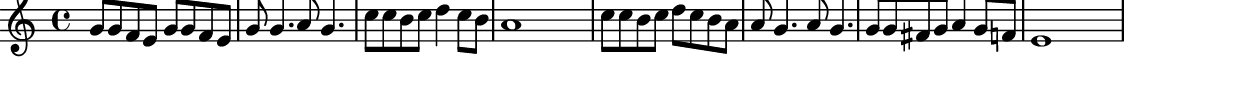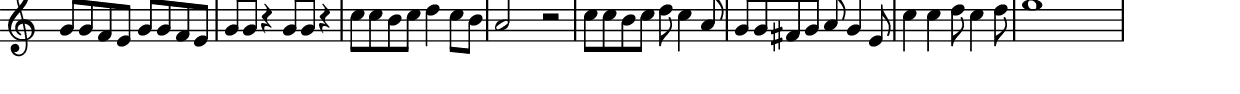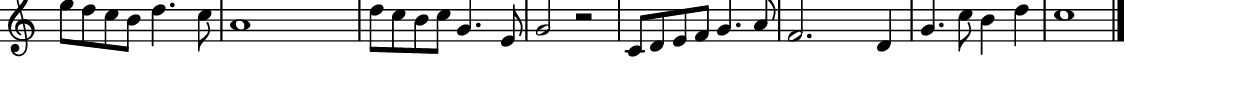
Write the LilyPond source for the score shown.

% MusicXML to Lilypond converter by Kovi

szovegAAA = \lyricmode {  "Bu" -- "da" -- "pes" -- "ten" "hagy" -- "tam" "én" "a" "szí" -- "vem,"  \skip 4  \skip 4 "el" -- "ra" -- "bol" -- "ta" "tõ" -- "lem" "egy" "lány," "Az" -- "ó" -- "ta" "oly" "bá" -- "na" -- "tos" "a" "szí" -- "vem,"  \skip 4  \skip 4 "és" "az" "ar" -- "com" "oly" "ha" -- "lo" -- "vány." "Ha" "még" -- "egy" -- "szer" "Bu" -- "da" -- "pest" -- "re" "me" -- "gyek,"  \skip 4  \skip 4 "én" "a" "szí" -- "vem" "visz" -- "sza" "ve" -- "szem," "Meg" -- "ké" -- "rem," "hogy" "vi" -- "gyáz" -- "zon," "ke" -- "ve" -- "seb" -- "bet" "ci" -- "cáz" -- "zon," "é" -- "des" "sze" -- "rel" -- "me" -- "sem." "A" -- "mi" -- "kor" "az" "est" "le" -- "száll," "szí" -- "vünk" "csak" "egy" -- "más" -- "ra" "vár," "va" -- "la" -- "hol" "a" "kék" "Du" -- "nán" -- "ál" "csók" -- "ra" "vár" "egy" "lány."  }

% Analyzing...
% 1 parts
% 1 Staff
% forceBassClefActive = 
melody = {
% 111 notes in the part
% 1 voices

\new Staff
\new Voice {
% 111 notes
% 24 mesaures

\override Score.RehearsalMark #'break-visibility = #begin-of-line-invisible
% Measure 1
\clef "treble"
\key c \major
\time 4/4 
g'8 g'8 f'8 e'8 g'8 g'8 f'8 e'8 
% Measure 2
g'8 g'4. a'8 g'4. 
% Measure 3
c''8 c''8 b'8 c''8 d''4 c''8 b'8 
% Measure 4
a'1 
% Measure 5
c''8 c''8 b'8 c''8 d''8 c''8 b'8 a'8 
% Measure 6
a'8 g'4. a'8 g'4. 
% Measure 7
g'8 g'8 fis'8 g'8 a'4 g'8 f'8 
% Measure 8
e'1 
% Measure 9
\break
g'8 g'8 f'8 e'8 g'8 g'8 f'8 e'8 
% Measure 10
g'8 g'8 r4 g'8 g'8 r4 
% Measure 11
c''8 c''8 b'8 c''8 d''4 c''8 b'8 
% Measure 12
a'2 r2 
% Measure 13
c''8 c''8 b'8 c''8 d''8 c''4 a'8 
% Measure 14
g'8 g'8 fis'8 g'8 a'8 g'4 e'8 
% Measure 15
c''4 c''4 d''8 c''4 d''8 
% Measure 16
e''1 
% Measure 17
\break
e''8 ^"Refrén"d''8 c''8 b'8 d''4. c''8 
% Measure 18
a'1 
% Measure 19
d''8 c''8 b'8 c''8 g'4. e'8 
% Measure 20
g'2 r2 
% Measure 21
c'8 d'8 e'8 f'8 g'4. a'8 
% Measure 22
f'2. d'4 
% Measure 23
g'4. c''8 b'4 d''4 
% Measure 24
c''1 \bar "|." 
} % voice
} % melody


harmonies = \chordmode {
% 26 chords
\germanChords
c4 s4 s4 s4 s4 s4 g4 s4 c4 s4 g4 s4 f4 s4 s4 s4 c4 s4 s4 s4 g4 s4 s4 s4 s4 s4 s4 s4 c4 s4 s4 s4 c4 s4 s4 s4 s4 s4 g4 s4 c4 s4 g4 s4 f4 s4 s4 s4 c4 s4 s4 s4 g4 s4 s4 s4 c4 s4 g4 s4 c4 s4 s4 s4 c4 s4 g4 s4 f4 s4 s4 s4 g4 s4 c4 s4 s4 s4 s4 s4 c4 s4 s4 s4 g4 s4 s4 s4 s4 s4 s4 s4 c4
}

\include "../../definitions.ly"
